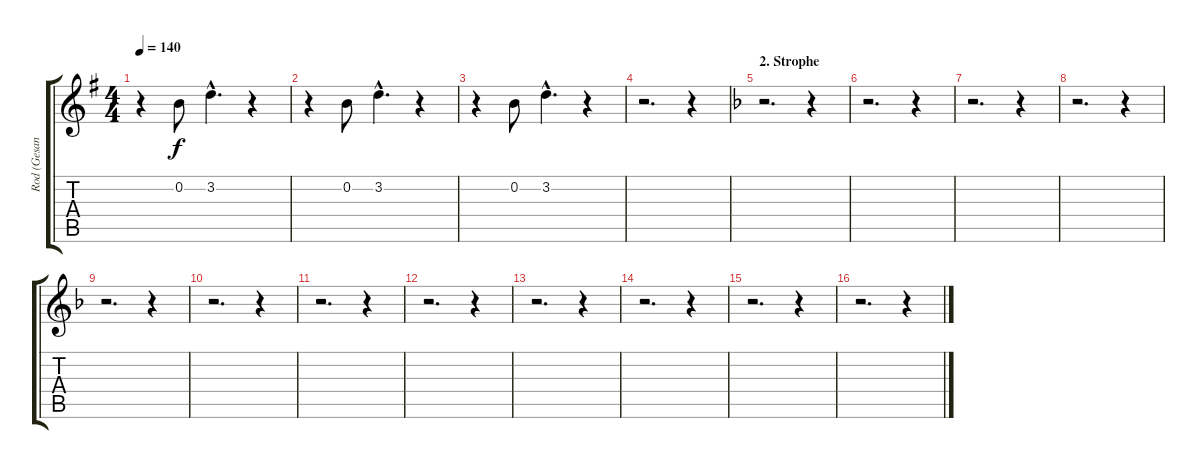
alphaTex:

\track ("Rod (Gesang)" "Rod (Gesan") {instrument overdrivenguitar}
\staff {score tabs}
\tuning (E4 B3 G3 D3 A2 E2) {hide}
\ts (4 4)
\tempo 140
\clef g2
\ks g
r.4{dy f} 0.2.8 3.2{hac}.4{d} r.4 |
r.4 0.2.8 3.2{hac}.4{d} r.4 |
r.4 0.2.8 3.2{hac}.4{d} r.4 |
r.2{d} r.4 |
\section ("" "2. Strophe")
\ks dminor
r.2{d} r.4 |
\ks f
r.2{d} r.4 |
r.2{d} r.4 |
r.2{d} r.4 |
r.2{d} r.4 |
r.2{d} r.4 |
r.2{d} r.4 |
r.2{d} r.4 |
r.2{d} r.4 |
r.2{d} r.4 |
r.2{d} r.4 |
r.2{d} r.4
